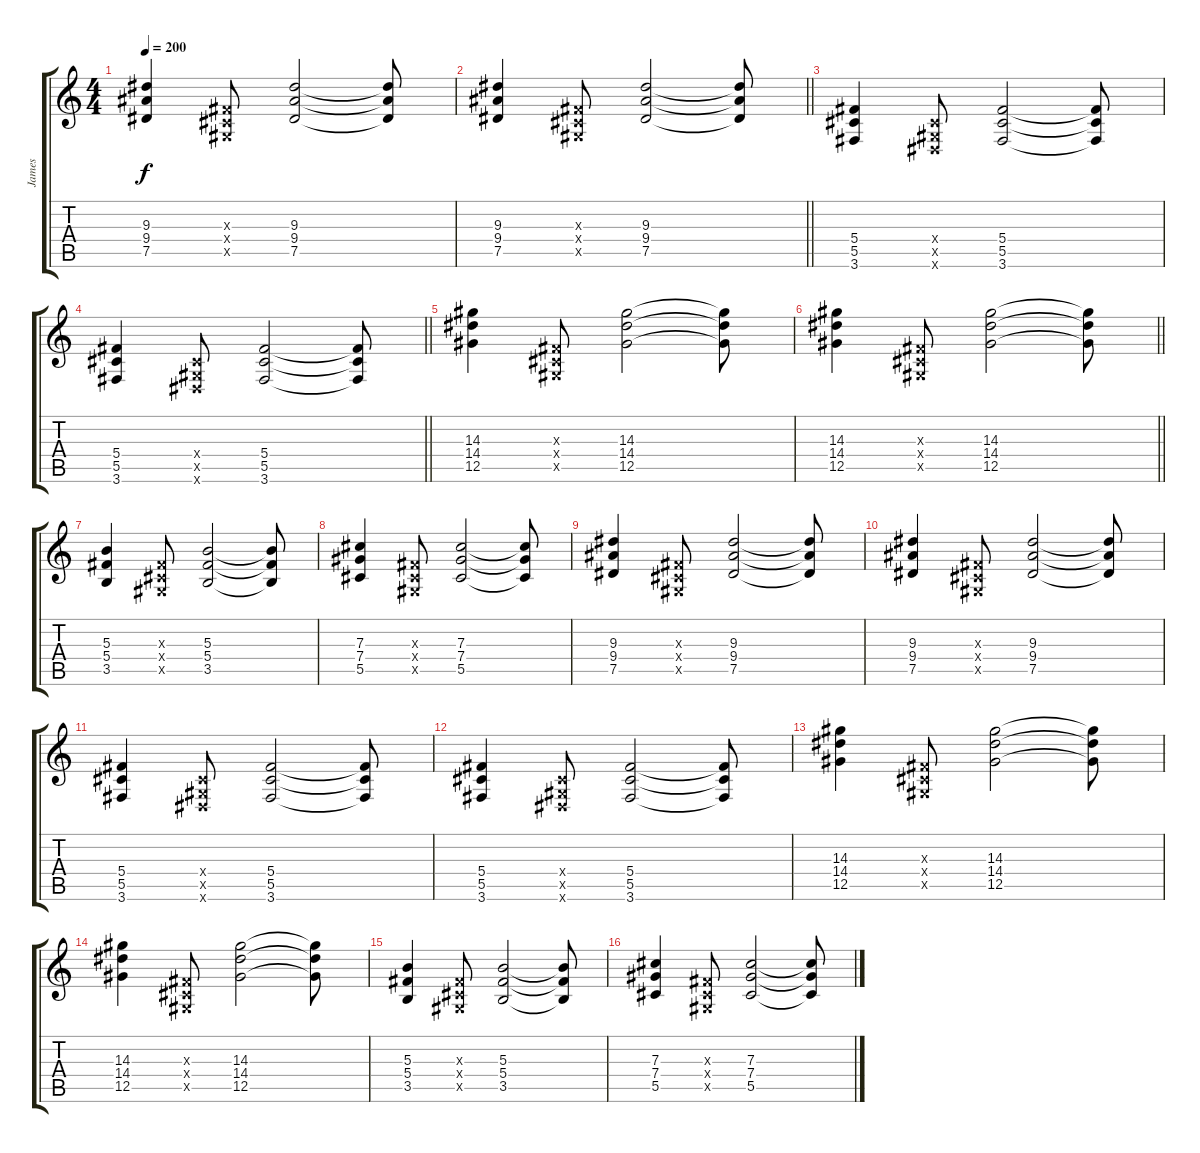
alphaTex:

\track ("James" "James") {instrument distortionguitar}
\staff {score tabs}
\tuning (Eb4 Bb3 Gb3 Db3 Ab2 Eb2) {hide}
\ts (4 4)
\tempo 200
\clef g2
\ks c
(9.3 9.4 7.5).4{dy f} (0.3{x} 0.4{x} 0.5{x}).8 (9.3 9.4 7.5).2 (9.3{t} 9.4{t} 7.5{t}).8 |
\barLineRight lightlight
(9.3 9.4 7.5).4 (0.3{x} 0.4{x} 0.5{x}).8 (9.3 9.4 7.5).2 (9.3{t} 9.4{t} 7.5{t}).8 |
(5.4 5.5 3.6).4 (0.4{x} 0.5{x} 0.6{x}).8 (5.4 5.5 3.6).2 (5.4{t} 5.5{t} 3.6{t}).8 |
\barLineRight lightlight
(5.4 5.5 3.6).4 (0.4{x} 0.5{x} 0.6{x}).8 (5.4 5.5 3.6).2 (5.4{t} 5.5{t} 3.6{t}).8 |
(14.3 14.4 12.5).4 (0.3{x} 0.4{x} 0.5{x}).8 (14.3 14.4 12.5).2 (14.3{t} 14.4{t} 12.5{t}).8 |
\barLineRight lightlight
(14.3 14.4 12.5).4 (0.3{x} 0.4{x} 0.5{x}).8 (14.3 14.4 12.5).2 (14.3{t} 14.4{t} 12.5{t}).8 |
(5.3 5.4 3.5).4 (0.3{x} 0.4{x} 0.5{x}).8 (5.3 5.4 3.5).2 (5.3{t} 5.4{t} 3.5{t}).8 |
(7.3 7.4 5.5).4 (0.3{x} 0.4{x} 0.5{x}).8 (7.3 7.4 5.5).2 (7.3{t} 7.4{t} 5.5{t}).8 |
(9.3 9.4 7.5).4 (0.3{x} 0.4{x} 0.5{x}).8 (9.3 9.4 7.5).2 (9.3{t} 9.4{t} 7.5{t}).8 |
(9.3 9.4 7.5).4 (0.3{x} 0.4{x} 0.5{x}).8 (9.3 9.4 7.5).2 (9.3{t} 9.4{t} 7.5{t}).8 |
(5.4 5.5 3.6).4 (0.4{x} 0.5{x} 0.6{x}).8 (5.4 5.5 3.6).2 (5.4{t} 5.5{t} 3.6{t}).8 |
(5.4 5.5 3.6).4 (0.4{x} 0.5{x} 0.6{x}).8 (5.4 5.5 3.6).2 (5.4{t} 5.5{t} 3.6{t}).8 |
(14.3 14.4 12.5).4 (0.3{x} 0.4{x} 0.5{x}).8 (14.3 14.4 12.5).2 (14.3{t} 14.4{t} 12.5{t}).8 |
(14.3 14.4 12.5).4 (0.3{x} 0.4{x} 0.5{x}).8 (14.3 14.4 12.5).2 (14.3{t} 14.4{t} 12.5{t}).8 |
(5.3 5.4 3.5).4 (0.3{x} 0.4{x} 0.5{x}).8 (5.3 5.4 3.5).2 (5.3{t} 5.4{t} 3.5{t}).8 |
(7.3 7.4 5.5).4 (0.3{x} 0.4{x} 0.5{x}).8 (7.3 7.4 5.5).2 (7.3{t} 7.4{t} 5.5{t}).8
